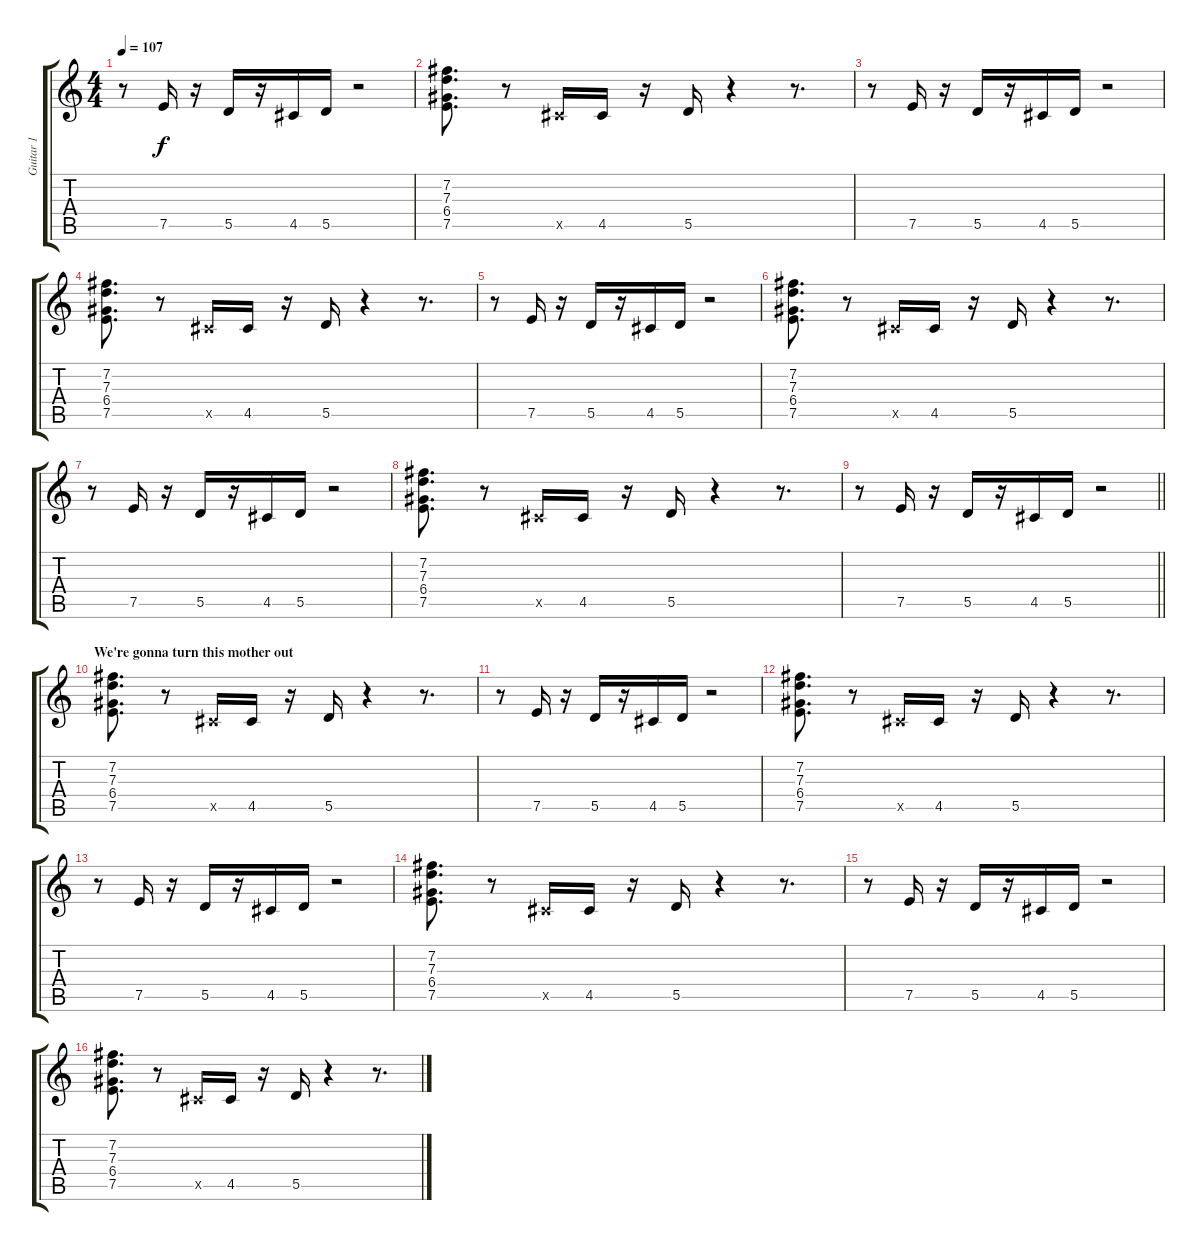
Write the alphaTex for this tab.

\track ("Guitar 1" "Guitar 1") {instrument electricguitarclean}
\staff {score tabs}
\tuning (E4 B3 G3 D3 A2 E2) {hide}
\ts (4 4)
\tempo 107
\clef g2
\ks c
r.8{dy f} 7.5.16 r.16 5.5.16 r.16 4.5.16 5.5.16 r.2 |
(7.2 7.3 6.4 7.5).8{d} r.8 4.5{x}.16 4.5.16 r.16 5.5.16 r.4 r.8{d} |
r.8 7.5.16 r.16 5.5.16 r.16 4.5.16 5.5.16 r.2 |
(7.2 7.3 6.4 7.5).8{d} r.8 4.5{x}.16 4.5.16 r.16 5.5.16 r.4 r.8{d} |
r.8 7.5.16 r.16 5.5.16 r.16 4.5.16 5.5.16 r.2 |
(7.2 7.3 6.4 7.5).8{d} r.8 4.5{x}.16 4.5.16 r.16 5.5.16 r.4 r.8{d} |
r.8 7.5.16 r.16 5.5.16 r.16 4.5.16 5.5.16 r.2 |
(7.2 7.3 6.4 7.5).8{d} r.8 4.5{x}.16 4.5.16 r.16 5.5.16 r.4 r.8{d} |
\barLineRight lightlight
r.8 7.5.16 r.16 5.5.16 r.16 4.5.16 5.5.16 r.2 |
\section ("" "We're gonna turn this mother out")
(7.2 7.3 6.4 7.5).8{d} r.8 4.5{x}.16 4.5.16 r.16 5.5.16 r.4 r.8{d} |
r.8 7.5.16 r.16 5.5.16 r.16 4.5.16 5.5.16 r.2 |
(7.2 7.3 6.4 7.5).8{d} r.8 4.5{x}.16 4.5.16 r.16 5.5.16 r.4 r.8{d} |
r.8 7.5.16 r.16 5.5.16 r.16 4.5.16 5.5.16 r.2 |
(7.2 7.3 6.4 7.5).8{d} r.8 4.5{x}.16 4.5.16 r.16 5.5.16 r.4 r.8{d} |
r.8 7.5.16 r.16 5.5.16 r.16 4.5.16 5.5.16 r.2 |
(7.2 7.3 6.4 7.5).8{d} r.8 4.5{x}.16 4.5.16 r.16 5.5.16 r.4 r.8{d}
